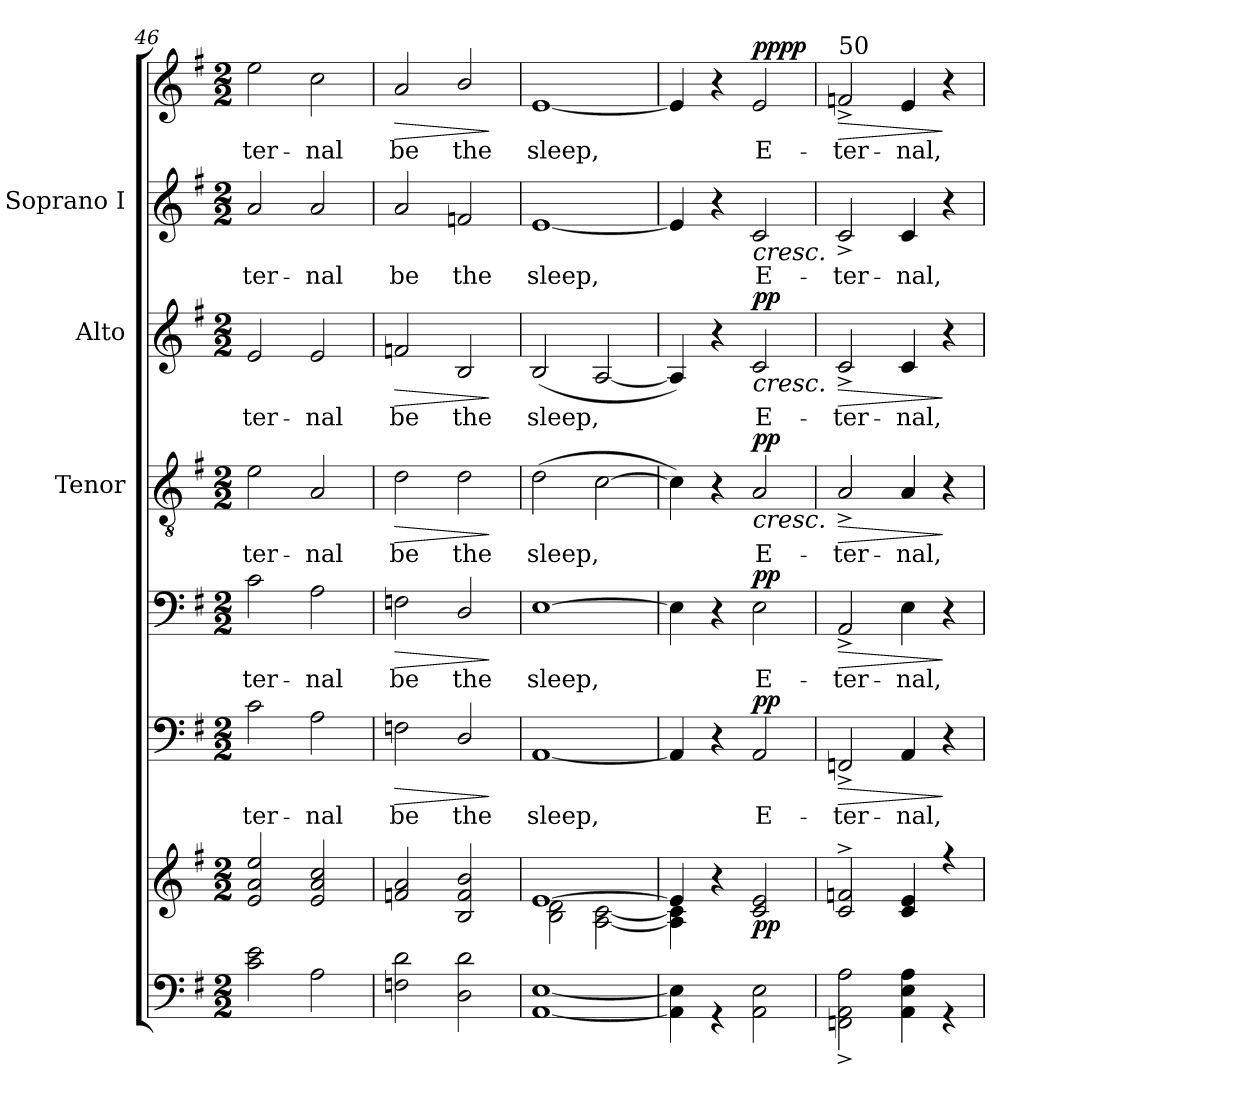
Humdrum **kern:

**kern	**kern	**dynam	**kern	**text	**dynam	**kern	**text	**dynam	**kern	**text	**dynam	**kern	**text	**dynam	**kern	**text	**kern	**text	**dynam
*part7	*part6	*part6	*part5	*part5	*part5	*part4	*part4	*part4	*part3	*part3	*part3	*part2	*part2	*part2	*part1	*part1	*part1	*part1	*part1
*staff8	*staff7	*staff7	*staff6	*staff6	*staff6	*staff5	*staff5	*staff5	*staff4	*staff4	*staff4	*staff3	*staff3	*staff3	*staff2	*staff2	*staff1	*staff1	*staff1/2
*	*	*	*	*	*	*	*	*	*I"Tenor	*	*	*I"Alto	*	*	*I"Soprano I	*	*	*	*
*	*	*	*	*	*	*	*	*	*I'T	*	*	*I'A	*	*	*I'S	*	*	*	*
*clefF4	*clefG2	*	*clefF4	*	*	*clefF4	*	*	*clefGv2	*	*	*clefG2	*	*	*clefG2	*	*clefG2	*	*
*k[f#]	*k[f#]	*	*k[f#]	*	*	*k[f#]	*	*	*k[f#]	*	*	*k[f#]	*	*	*k[f#]	*	*k[f#]	*	*
*G:	*G:	*	*G:	*	*	*G:	*	*	*G:	*	*	*G:	*	*	*G:	*	*G:	*	*
*M2/2	*M2/2	*	*M2/2	*	*	*M2/2	*	*	*M2/2	*	*	*M2/2	*	*	*M2/2	*	*M2/2	*	*
=46	=46	=46	=46	=46	=46	=46	=46	=46	=46	=46	=46	=46	=46	=46	=46	=46	=46	=46	=46
*^	*^	*	*	*	*	*	*	*	*	*	*	*	*	*	*	*	*	*	*
!	!	!	!	!	!	!LO:LY:b	!	!	!LO:LY:b	!	!	!LO:LY:b	!	!	!LO:LY:b	!	!	!LO:LY:b	!	!LO:LY:b	!
1ryy	2c\ 2e\	2e/ 2a/ 2ee/	1ryy	.	2c\	-ter-	.	2c\	-ter-	.	2e\	-ter-	.	2e/	-ter-	.	2a/	ter-	2ee\	-ter-	.
!	!	!	!	!	!	!LO:LY:b	!	!	!LO:LY:b	!	!	!LO:LY:b	!	!	!LO:LY:b	!	!	!LO:LY:b	!	!LO:LY:b	!
.	2A\	2e/ 2a/ 2cc/	.	.	2A\	-nal	.	2A\	-nal	.	2A/	-nal	.	2e/	-nal	.	2a/	-nal	2cc\	-nal	.
=47	=47	=47	=47	=47	=47	=47	=47	=47	=47	=47	=47	=47	=47	=47	=47	=47	=47	=47	=47	=47	=47
!	!	!	!	!	!	!LO:LY:b	!LO:HP:b	!	!LO:LY:b	!LO:HP:b	!	!LO:LY:b	!LO:HP:b	!	!LO:LY:b	!LO:HP:b	!	!LO:LY:b	!	!LO:LY:b	!LO:HP:b
1ryy	2Fn\ 2d\	2fn/ 2a/	1ryy	.	2Fn\	be	>	2Fn\	be	>	2d\	be	>	2fn/	be	>	2a/	be	2a/	be	>
!	!	!	!	!	!	!LO:LY:b	!	!	!LO:LY:b	!	!	!LO:LY:b	!	!	!LO:LY:b	!	!	!LO:LY:b	!	!LO:LY:b	!
.	2D\ 2d\	2B/ 2f/ 2b/	.	.	2D/	the	.	2D/	the	.	2d\	the	.	2B/	the	.	2fn/	the	2b/	the	.
*v	*v	*	*	*	*	*	*	*	*	*	*	*	*	*	*	*	*	*	*	*	*
*	*v	*v	*	*	*	*	*	*	*	*	*	*	*	*	*	*	*	*	*	*
.	.	.	.	.	]	.	.	]	.	.	]	.	.	]	.	.	.	.	]
!!LO:PB:g=z
=48	=48	=48	=48	=48	=48	=48	=48	=48	=48	=48	=48	=48	=48	=48	=48	=48	=48	=48	=48
*^	*^	*	*	*	*	*	*	*	*	*	*	*	*	*	*	*	*	*	*
!	!	!	!	!	!	!LO:LY:b	!	!	!LO:LY:b	!	!	!LO:LY:b	!	!	!LO:LY:b	!	!	!LO:LY:b	!	!LO:LY:b	!
1ryy	[1AA [1E	[>1e	2B\ 2d\	.	[1AA	sleep,	.	[1E	sleep,	.	(>2d\	sleep,	.	(<2B/	sleep,	.	[1e	sleep,	[1e	sleep,	.
.	.	.	[<2A\ [<2c\	.	.	.	.	.	.	.	[2c\	.	.	[2A/	.	.	.	.	.	.	.
=49	=49	=49	=49	=49	=49	=49	=49	=49	=49	=49	=49	=49	=49	=49	=49	=49	=49	=49	=49	=49	=49
1ryy	4AA\] 4E\]	4e/]	4A\] 4c\]	.	4AA/]	.	.	4E\]	.	.	4c\])	.	.	4A/])	.	.	4e/]	.	4e/]	.	.
.	4r	4r	4ryy	.	4r	.	.	4r	.	.	4r	.	.	4r	.	.	4r	.	4r	.	.
!	!	!	!	!LO:DY:b	!	!LO:LY:b	!LO:DY:b	!	!LO:LY:b	!LO:DY:b	!	!LO:LY:b	!LO:HP:b	!	!LO:LY:b	!LO:HP:b	!	!LO:LY:b	!	!LO:LY:b	!LO:HP:b=2
!	!	!	!	!	!	!	!	!	!	!	!	!	!LO:DY:n=1:b	!	!	!LO:DY:n=1:b	!	!	!	!	!LO:DY:n=1:b=2
!	!	!	!	!	!	!	!	!	!	!	!	!	!	!	!	!	!	!	!	!	!LO:DY:n=2:b
.	2AA\ 2E\	2c/ 2e/	2ryy	pp	2AA/	E-	pp	2E\	E-	pp	2A/	E-	< pp	2c/	E-	< pp	2c/	-E-	2e/	E-	< pp pp
=50	=50	=50	=50	=50	=50	=50	=50	=50	=50	=50	=50	=50	=50	=50	=50	=50	=50	=50	=50	=50	=50
!	!	!	!	!	!	!	!	!	!	!	!	!	!	!	!	!	!	!	!LO:TX:a:t=50	!	!
!	!	!	!	!	!	!LO:LY:b	!LO:HP:b	!	!LO:LY:b	!LO:HP:b	!	!LO:LY:b	!LO:HP:b	!	!LO:LY:b	!LO:HP:b	!	!LO:LY:b	!	!LO:LY:b	!LO:HP:b
1ryy	2FFn\^< 2AA\^< 2A\^<	2c/^< 2fn/^<	1ryy	.	2FFn^</	-ter-	>	2AA^</	-ter-	>	2A^</	-ter-	>	2c^</	-ter-	>	2c^</	ter-	2fn^</	-ter-	>
!	!	!	!	!	!	!LO:LY:b	!	!	!LO:LY:b	!	!	!LO:LY:b	!	!	!LO:LY:b	!	!	!LO:LY:b	!	!LO:LY:b	!
.	4AA\ 4E\ 4A\	4c/ 4e/	.	.	4AA/	-nal,	.	4E\	-nal,	.	4A/	-nal,	[	4c/	-nal,	[	4c/	-nal,	4e/	-nal,	[
.	4r	4r	.	.	4r	.	]	4r	.	]	4r	.	]	4r	.	]	4r	.	4r	.	]
*v	*v	*	*	*	*	*	*	*	*	*	*	*	*	*	*	*	*	*	*	*	*
*	*v	*v	*	*	*	*	*	*	*	*	*	*	*	*	*	*	*	*	*	*
=	=	=	=	=	=	=	=	=	=	=	=	=	=	=	=	=	=	=	=
*-	*-	*-	*-	*-	*-	*-	*-	*-	*-	*-	*-	*-	*-	*-	*-	*-	*-	*-	*-
